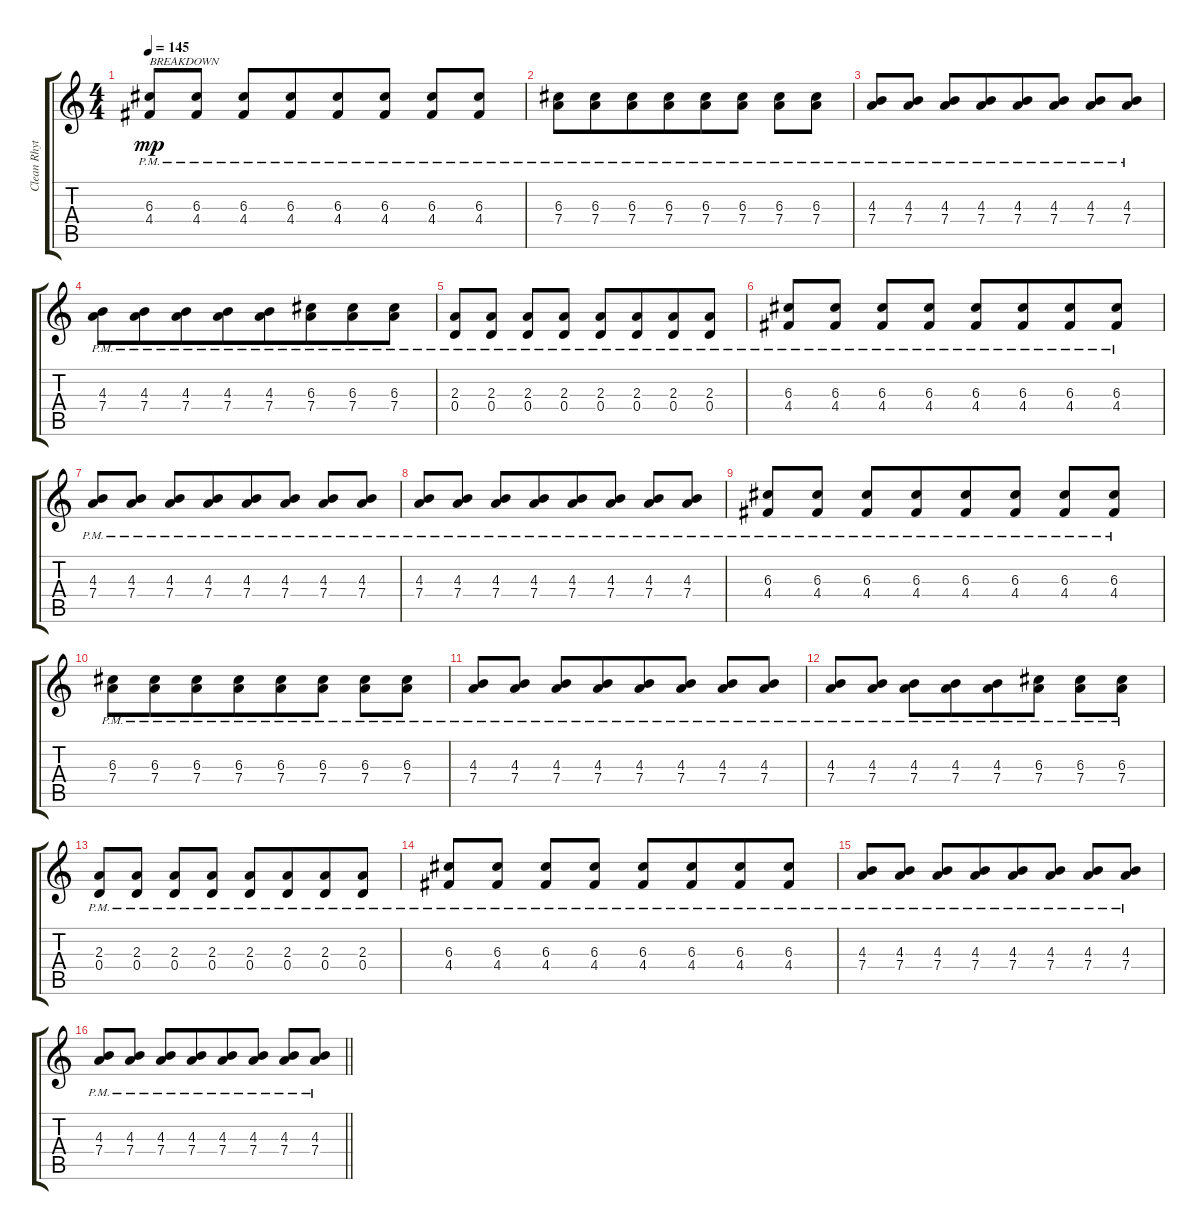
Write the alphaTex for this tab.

\track ("Clean Rhythm (Sean)" "Clean Rhyt") {instrument acousticguitarsteel}
\staff {score tabs}
\tuning (E4 B3 G3 D3 A2 D2) {hide}
\ts (4 4)
\tempo 145
\clef g2
\ks c
(6.3{pm} 4.4{pm}).8{txt "BREAKDOWN" dy mp beam merge} (6.3{pm} 4.4{pm}).8 (6.3{pm} 4.4{pm}).8{beam merge} (6.3{pm} 4.4{pm}).8{beam merge} (6.3{pm} 4.4{pm}).8 (6.3{pm} 4.4{pm}).8 (6.3{pm} 4.4{pm}).8 (6.3{pm} 4.4{pm}).8 |
(6.3{pm} 7.4{pm}).8 (6.3{pm} 7.4{pm}).8{beam merge} (6.3{pm} 7.4{pm}).8{beam merge} (6.3{pm} 7.4{pm}).8{beam merge} (6.3{pm} 7.4{pm}).8{beam merge} (6.3{pm} 7.4{pm}).8 (6.3{pm} 7.4{pm}).8 (6.3{pm} 7.4{pm}).8 |
(4.3{pm} 7.4{pm}).8{beam merge} (4.3{pm} 7.4{pm}).8 (4.3{pm} 7.4{pm}).8 (4.3{pm} 7.4{pm}).8{beam merge} (4.3{pm} 7.4{pm}).8 (4.3{pm} 7.4{pm}).8 (4.3{pm} 7.4{pm}).8{beam merge} (4.3{pm} 7.4{pm}).8 |
(4.3{pm} 7.4{pm}).8{beam merge} (4.3{pm} 7.4{pm}).8{beam merge} (4.3{pm} 7.4{pm}).8{beam merge} (4.3{pm} 7.4{pm}).8{beam merge} (4.3{pm} 7.4{pm}).8 (6.3{pm} 7.4{pm}).8{beam merge} (6.3{pm} 7.4{pm}).8 (6.3{pm} 7.4{pm}).8 |
(2.3{pm} 0.4{pm}).8 (2.3{pm} 0.4{pm}).8 (2.3{pm} 0.4{pm}).8 (2.3{pm} 0.4{pm}).8 (2.3{pm} 0.4{pm}).8{beam merge} (2.3{pm} 0.4{pm}).8{beam merge} (2.3{pm} 0.4{pm}).8 (2.3{pm} 0.4{pm}).8 |
(6.3{pm} 4.4{pm}).8{beam merge} (6.3{pm} 4.4{pm}).8 (6.3{pm} 4.4{pm}).8{beam merge} (6.3{pm} 4.4{pm}).8 (6.3{pm} 4.4{pm}).8{beam merge} (6.3{pm} 4.4{pm}).8{beam merge} (6.3{pm} 4.4{pm}).8{beam merge} (6.3{pm} 4.4{pm}).8 |
(4.3{pm} 7.4{pm}).8 (4.3{pm} 7.4{pm}).8 (4.3{pm} 7.4{pm}).8{beam merge} (4.3{pm} 7.4{pm}).8{beam merge} (4.3{pm} 7.4{pm}).8 (4.3{pm} 7.4{pm}).8 (4.3{pm} 7.4{pm}).8{beam merge} (4.3{pm} 7.4{pm}).8 |
(4.3{pm} 7.4{pm}).8 (4.3{pm} 7.4{pm}).8 (4.3{pm} 7.4{pm}).8 (4.3{pm} 7.4{pm}).8{beam merge} (4.3{pm} 7.4{pm}).8{beam merge} (4.3{pm} 7.4{pm}).8 (4.3{pm} 7.4{pm}).8 (4.3{pm} 7.4{pm}).8 |
(6.3{pm} 4.4{pm}).8{beam merge} (6.3{pm} 4.4{pm}).8 (6.3{pm} 4.4{pm}).8{beam merge} (6.3{pm} 4.4{pm}).8{beam merge} (6.3{pm} 4.4{pm}).8 (6.3{pm} 4.4{pm}).8 (6.3{pm} 4.4{pm}).8 (6.3{pm} 4.4{pm}).8 |
(6.3{pm} 7.4{pm}).8 (6.3{pm} 7.4{pm}).8{beam merge} (6.3{pm} 7.4{pm}).8{beam merge} (6.3{pm} 7.4{pm}).8{beam merge} (6.3{pm} 7.4{pm}).8{beam merge} (6.3{pm} 7.4{pm}).8 (6.3{pm} 7.4{pm}).8 (6.3{pm} 7.4{pm}).8 |
(4.3{pm} 7.4{pm}).8{beam merge} (4.3{pm} 7.4{pm}).8 (4.3{pm} 7.4{pm}).8 (4.3{pm} 7.4{pm}).8{beam merge} (4.3{pm} 7.4{pm}).8 (4.3{pm} 7.4{pm}).8 (4.3{pm} 7.4{pm}).8{beam merge} (4.3{pm} 7.4{pm}).8 |
(4.3{pm} 7.4{pm}).8{beam merge} (4.3{pm} 7.4{pm}).8 (4.3{pm} 7.4{pm}).8 (4.3{pm} 7.4{pm}).8{beam merge} (4.3{pm} 7.4{pm}).8 (6.3{pm} 7.4{pm}).8 (6.3{pm} 7.4{pm}).8{beam merge} (6.3{pm} 7.4{pm}).8 |
(2.3{pm} 0.4{pm}).8 (2.3{pm} 0.4{pm}).8 (2.3{pm} 0.4{pm}).8 (2.3{pm} 0.4{pm}).8 (2.3{pm} 0.4{pm}).8{beam merge} (2.3{pm} 0.4{pm}).8{beam merge} (2.3{pm} 0.4{pm}).8 (2.3{pm} 0.4{pm}).8 |
(6.3{pm} 4.4{pm}).8{beam merge} (6.3{pm} 4.4{pm}).8 (6.3{pm} 4.4{pm}).8{beam merge} (6.3{pm} 4.4{pm}).8 (6.3{pm} 4.4{pm}).8{beam merge} (6.3{pm} 4.4{pm}).8{beam merge} (6.3{pm} 4.4{pm}).8{beam merge} (6.3{pm} 4.4{pm}).8 |
(4.3{pm} 7.4{pm}).8{beam merge} (4.3{pm} 7.4{pm}).8 (4.3{pm} 7.4{pm}).8 (4.3{pm} 7.4{pm}).8{beam merge} (4.3{pm} 7.4{pm}).8 (4.3{pm} 7.4{pm}).8 (4.3{pm} 7.4{pm}).8{beam merge} (4.3{pm} 7.4{pm}).8 |
\barLineRight lightlight
(4.3{pm} 7.4{pm}).8{beam merge} (4.3{pm} 7.4{pm}).8 (4.3{pm} 7.4{pm}).8 (4.3{pm} 7.4{pm}).8{beam merge} (4.3{pm} 7.4{pm}).8 (4.3{pm} 7.4{pm}).8 (4.3{pm} 7.4{pm}).8{beam merge} (4.3{pm} 7.4{pm}).8
